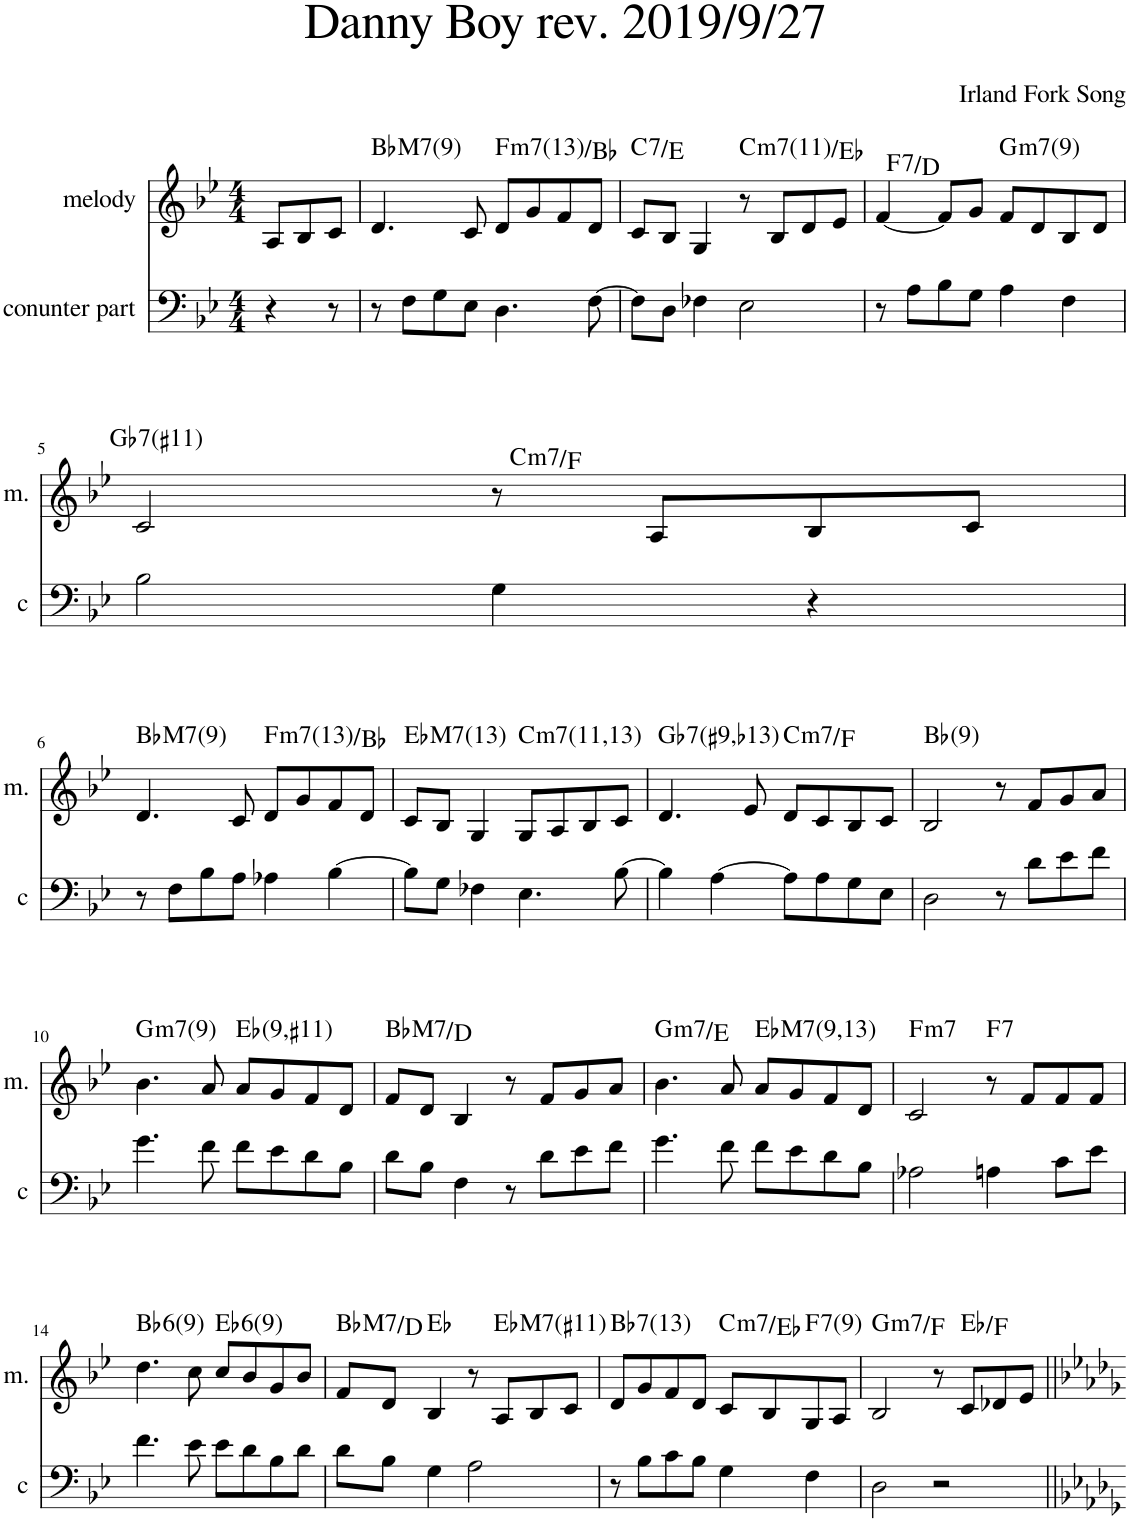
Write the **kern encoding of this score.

**kern	**kern	**harte
*part2	*part1	*part1
*staff2	*staff1	*
*I"conunter part	*I"melody	*
*I'c	*I'm.	*
*clefF4	*clefG2	*
*ITrd12c21	*	*
*k[b-e-]	*k[b-e-]	*
*M4/4	*M4/4	*
=1	=1	=1
4r	8A/L	.
.	8B-/	.
8r	8c/J	.
=2	=2	=2
!	!	!LO:H:kt=M7
8r	4.d/	Bb:maj7(9)
8F\L	.	.
8G\	.	.
8E-\J	8c/	.
!	!	!LO:H:kt=m7
4.D\	8d/L	F:min7(13)/4
.	8g/	.
.	8f/	.
[8F\	8d/J	.
=3	=3	=3
!	!	!LO:H:kt=7
8F\L]	8c/L	C:7/3
8D\J	8B-/J	.
4F-X\	4G/	.
!	!	!LO:H:kt=m7
2E-\	8r	C:min7(11)/b3
.	8B-/L	.
.	8d/	.
.	8e-/J	.
=4	=4	=4
!	!	!LO:H:kt=7
8r	[4f/	F:7/6
8A\L	.	.
8B-\	8f/L]	.
8G\J	8g/J	.
!	!	!LO:H:kt=m7
4A\	8f/L	G:min7(9)
.	8d/	.
4F\	8B-/	.
.	8d/J	.
!!LO:LB:g=z
=5	=5	=5
!	!	!LO:H:kt=7
2B-\	2c/	Gb:7(#11)
!	!	!LO:H:kt=m7
4G\	8r	C:min7/4
.	8A/L	.
4r	8B-/	.
.	8c/J	.
!!LO:LB:g=z
=6	=6	=6
*k[b-e-]	*	*
!	!	!LO:H:kt=M7
8r	4.d/	Bb:maj7(9)
8F\L	.	.
8B-\	.	.
8A\J	8c/	.
!	!	!LO:H:kt=m7
4A-X\	8d/L	F:min7(13)/4
.	8g/	.
[4B-\	8f/	.
.	8d/J	.
=7	=7	=7
!	!	!LO:H:kt=M7
8B-\L]	8c/L	Eb:maj7(13)
8G\J	8B-/J	.
4F-X\	4G/	.
!	!	!LO:H:kt=m7
4.E-\	8G/L	C:min7(11,13)
.	8A/	.
.	8B-/	.
[8B-\	8c/J	.
=8	=8	=8
!	!	!LO:H:kt=7
4B-\]	4.d/	Gb:7(#9,b13)
[4A\	.	.
.	8e-/	.
!	!	!LO:H:kt=m7
8A\L]	8d/L	C:min7/4
8A\	8c/	.
8G\	8B-/	.
8E-\J	8c/J	.
=9	=9	=9
2D\	2B-/	Bb:maj(9)
8r	8r	.
8d\L	8f/L	.
8e-\	8g/	.
8f\J	8a/J	.
!!LO:LB:g=z
=10	=10	=10
*k[b-e-]	*	*
!	!	!LO:H:kt=m7
4.g\	4.b-\	G:min7(9)
8f\	8a/	.
8f\L	8a/L	Eb:maj(9,#11)
8e-\	8g/	.
8d\	8f/	.
8B-\J	8d/J	.
=11	=11	=11
!	!	!LO:H:kt=M7
8d\L	8f/L	Bb:maj7/3
8B-\J	8d/J	.
4F\	4B-/	.
8r	8r	.
8d\L	8f/L	.
8e-\	8g/	.
8f\J	8a/J	.
=12	=12	=12
!	!	!LO:H:kt=m7
4.g\	4.b-\	G:min7/6
8f\	8a/	.
!	!	!LO:H:kt=M7
8f\L	8a/L	Eb:maj7(9,13)
8e-\	8g/	.
8d\	8f/	.
8B-\J	8d/J	.
=13	=13	=13
!	!	!LO:H:kt=m7
2A-X\	2c/	F:min7
!	!	!LO:H:kt=7
4An\	8r	F:7
.	8f/L	.
8c\L	8f/	.
8e-\J	8f/J	.
!!LO:LB:g=z
=14	=14	=14
*k[b-e-]	*	*
!	!	!LO:H:kt=6
4.f\	4.dd\	Bb:maj6(9)
8e-\	8cc\	.
!	!	!LO:H:kt=6
8e-\L	8cc/L	Eb:maj6(9)
8d\	8b-/	.
8B-\	8g/	.
8d\J	8b-/J	.
=15	=15	=15
!	!	!LO:H:kt=M7
8d\L	8f/L	Bb:maj7/3
8B-\J	8d/J	.
4G\	4B-/	Eb:maj
2A\	8r	.
!	!	!LO:H:kt=M7
.	8A/L	Eb:maj7(#11)
.	8B-/	.
.	8c/J	.
=16	=16	=16
!	!	!LO:H:kt=7
8r	8d/L	Bb:7(13)
8B-\L	8g/	.
8c\	8f/	.
8B-\J	8d/J	.
!	!	!LO:H:kt=m7
4G\	8c/L	C:min7/b3
.	8B-/	.
!	!	!LO:H:kt=7
4F\	8G/	F:7(9)
.	8A/J	.
=17	=17	=17
!	!	!LO:H:kt=m7
2D\	2B-/	G:min7/b7
2r	8r	.
.	8c/L	Eb:maj/2
.	8d-X/	.
.	8e-/J	.
=||	=||	=||
*-	*-	*-
